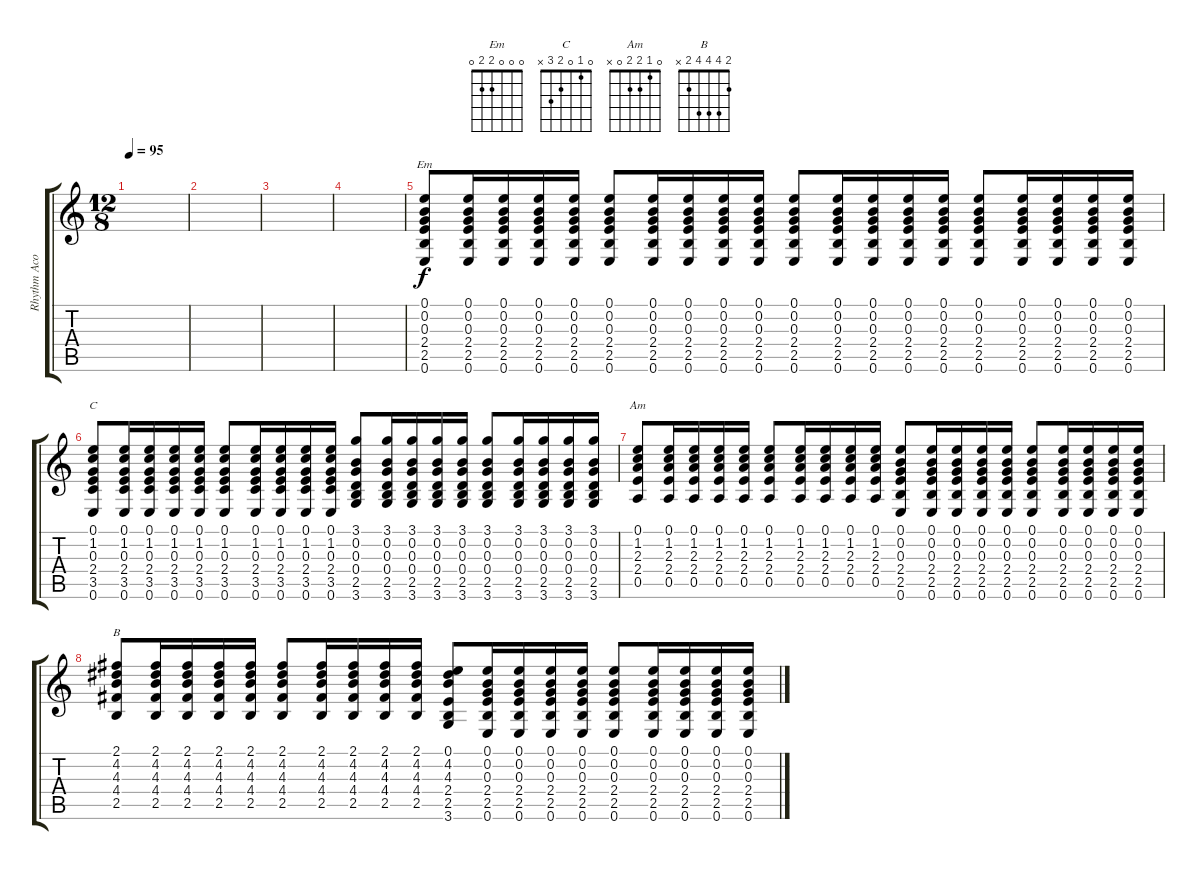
\track ("Rhythm Acoustic" "Rhythm Aco") {instrument acousticguitarsteel}
\staff {score tabs}
\tuning (E4 B3 G3 D3 A2 E2) {hide}
\chord ("Em" 0 0 0 2 2 0)
\chord ("C" 0 1 0 2 3 x)
\chord ("Am" 0 1 2 2 0 x)
\chord ("B" 2 4 4 4 2 x)
\ts (12 8)
\tempo 95
\clef g2
\ks c
|
|
|
|
(0.1 0.2 0.3 2.4 2.5 0.6).8{ch "Em"} (0.1 0.2 0.3 2.4 2.5 0.6).16 (0.1 0.2 0.3 2.4 2.5 0.6).16 (0.1 0.2 0.3 2.4 2.5 0.6).16 (0.1 0.2 0.3 2.4 2.5 0.6).16 (0.1 0.2 0.3 2.4 2.5 0.6).8 (0.1 0.2 0.3 2.4 2.5 0.6).16 (0.1 0.2 0.3 2.4 2.5 0.6).16 (0.1 0.2 0.3 2.4 2.5 0.6).16 (0.1 0.2 0.3 2.4 2.5 0.6).16 (0.1 0.2 0.3 2.4 2.5 0.6).8 (0.1 0.2 0.3 2.4 2.5 0.6).16 (0.1 0.2 0.3 2.4 2.5 0.6).16 (0.1 0.2 0.3 2.4 2.5 0.6).16 (0.1 0.2 0.3 2.4 2.5 0.6).16 (0.1 0.2 0.3 2.4 2.5 0.6).8 (0.1 0.2 0.3 2.4 2.5 0.6).16 (0.1 0.2 0.3 2.4 2.5 0.6).16 (0.1 0.2 0.3 2.4 2.5 0.6).16 (0.1 0.2 0.3 2.4 2.5 0.6).16 |
(0.1 1.2 0.3 2.4 3.5 0.6).8{ch "C"} (0.1 1.2 0.3 2.4 3.5 0.6).16 (0.1 1.2 0.3 2.4 3.5 0.6).16 (0.1 1.2 0.3 2.4 3.5 0.6).16 (0.1 1.2 0.3 2.4 3.5 0.6).16 (0.1 1.2 0.3 2.4 3.5 0.6).8 (0.1 1.2 0.3 2.4 3.5 0.6).16 (0.1 1.2 0.3 2.4 3.5 0.6).16 (0.1 1.2 0.3 2.4 3.5 0.6).16 (0.1 1.2 0.3 2.4 3.5 0.6).16 (3.1 0.2 0.3 0.4 2.5 3.6).8 (3.1 0.2 0.3 0.4 2.5 3.6).16 (3.1 0.2 0.3 0.4 2.5 3.6).16 (3.1 0.2 0.3 0.4 2.5 3.6).16 (3.1 0.2 0.3 0.4 2.5 3.6).16 (3.1 0.2 0.3 0.4 2.5 3.6).8 (3.1 0.2 0.3 0.4 2.5 3.6).16 (3.1 0.2 0.3 0.4 2.5 3.6).16 (3.1 0.2 0.3 0.4 2.5 3.6).16 (3.1 0.2 0.3 0.4 2.5 3.6).16 |
(0.1 1.2 2.3 2.4 0.5).8{ch "Am"} (0.1 1.2 2.3 2.4 0.5).16 (0.1 1.2 2.3 2.4 0.5).16 (0.1 1.2 2.3 2.4 0.5).16 (0.1 1.2 2.3 2.4 0.5).16 (0.1 1.2 2.3 2.4 0.5).8 (0.1 1.2 2.3 2.4 0.5).16 (0.1 1.2 2.3 2.4 0.5).16 (0.1 1.2 2.3 2.4 0.5).16 (0.1 1.2 2.3 2.4 0.5).16 (0.1 0.2 0.3 2.4 2.5 0.6).8 (0.1 0.2 0.3 2.4 2.5 0.6).16 (0.1 0.2 0.3 2.4 2.5 0.6).16 (0.1 0.2 0.3 2.4 2.5 0.6).16 (0.1 0.2 0.3 2.4 2.5 0.6).16 (0.1 0.2 0.3 2.4 2.5 0.6).8 (0.1 0.2 0.3 2.4 2.5 0.6).16 (0.1 0.2 0.3 2.4 2.5 0.6).16 (0.1 0.2 0.3 2.4 2.5 0.6).16 (0.1 0.2 0.3 2.4 2.5 0.6).16 |
(2.1 4.2 4.3 4.4 2.5).8{ch "B"} (2.1 4.2 4.3 4.4 2.5).16 (2.1 4.2 4.3 4.4 2.5).16 (2.1 4.2 4.3 4.4 2.5).16 (2.1 4.2 4.3 4.4 2.5).16 (2.1 4.2 4.3 4.4 2.5).8 (2.1 4.2 4.3 4.4 2.5).16 (2.1 4.2 4.3 4.4 2.5).16 (2.1 4.2 4.3 4.4 2.5).16 (2.1 4.2 4.3 4.4 2.5).16 (0.1 4.2 4.3 2.4 2.5 3.6).8 (0.1 0.2 0.3 2.4 2.5 0.6).16 (0.1 0.2 0.3 2.4 2.5 0.6).16 (0.1 0.2 0.3 2.4 2.5 0.6).16 (0.1 0.2 0.3 2.4 2.5 0.6).16 (0.1 0.2 0.3 2.4 2.5 0.6).8 (0.1 0.2 0.3 2.4 2.5 0.6).16 (0.1 0.2 0.3 2.4 2.5 0.6).16 (0.1 0.2 0.3 2.4 2.5 0.6).16 (0.1 0.2 0.3 2.4 2.5 0.6).16
